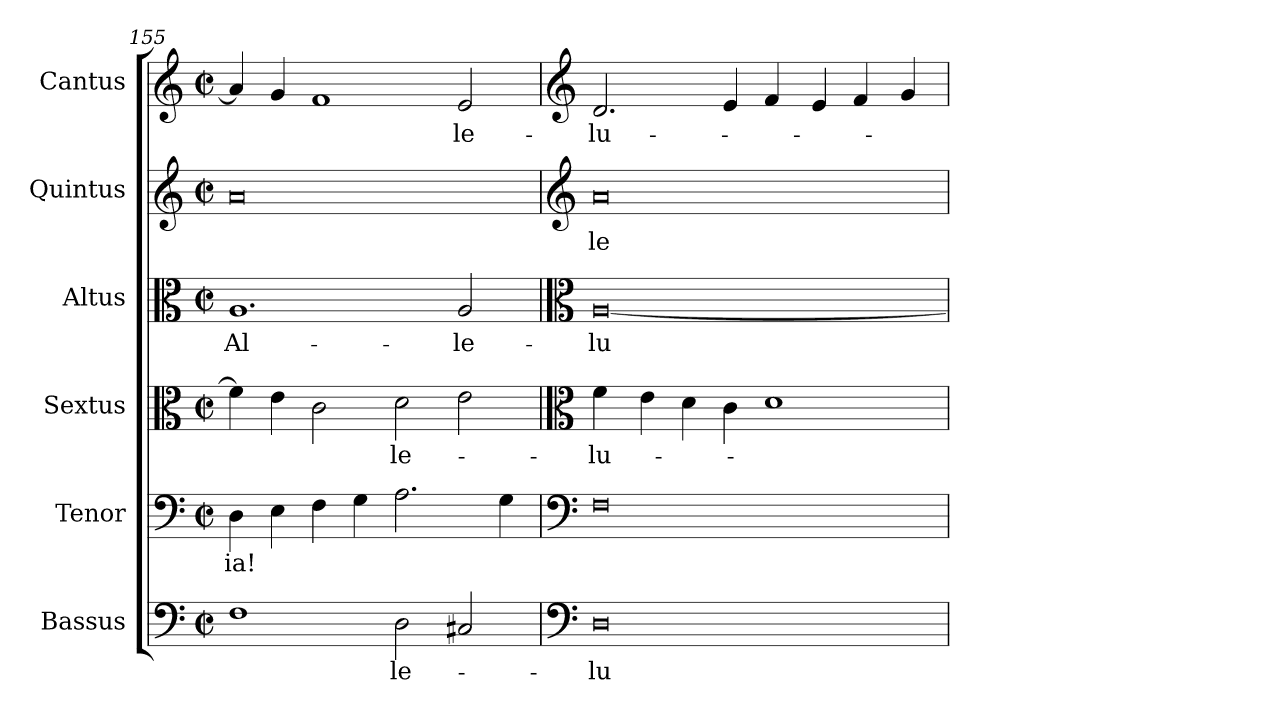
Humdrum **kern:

**kern	**text	**kern	**text	**kern	**text	**kern	**text	**kern	**text	**kern	**text
*part6	*part6	*part5	*part5	*part4	*part4	*part3	*part3	*part2	*part2	*part1	*part1
*staff6	*staff6	*staff5	*staff5	*staff4	*staff4	*staff3	*staff3	*staff2	*staff2	*staff1	*staff1
*I"Bassus	*	*I"Tenor	*	*I"Sextus	*	*I"Altus	*	*I"Quintus	*	*I"Cantus	*
*I'Bassus	*	*I'Tenor	*	*I'Sextus	*	*I'Altus	*	*I'Quintus	*	*I'Cantus	*
*clefF4	*	*clefF4	*	*clefC3	*	*clefC3	*	*clefG2	*	*clefG2	*
*M2/2	*	*M2/2	*	*M2/2	*	*M2/2	*	*M2/2	*	*M2/2	*
*met(c|)	*	*met(c|)	*	*met(c|)	*	*met(c|)	*	*met(c|)	*	*met(c|)	*
=155	=155	=155	=155	=155	=155	=155	=155	=155	=155	=155	=155
!	!	!	!LO:LY:b:cj	!	!	!	!LO:LY:b:cj	!	!	!	!
1F	.	4D\	-ia!	4f\]	.	1.A	Al-	0a	.	4a/]	.
.	.	4E\	.	4e\	.	.	.	.	.	4g/	.
.	.	4F\	.	2c\	.	.	.	.	.	1f	.
.	.	4G\	.	.	.	.	.	.	.	.	.
!	!LO:LY:b:cj	!	!	!	!LO:LY:b:cj	!	!	!	!	!	!
2D\	-le-	2.A\	.	2d\	-le-	.	.	.	.	.	.
!	!	!	!	!	!	!	!LO:LY:b:cj	!	!	!	!LO:LY:b:cj
2C#X/	.	.	.	2e\	.	2A/	-le-	.	.	2e/	-le-
.	.	4G\	.	.	.	.	.	.	.	.	.
!!LO:PB:g=z
=156	=156	=156	=156	=156	=156	=156	=156	=156	=156	=156	=156
*clefF4	*	*clefF4	*	*clefC3	*	*clefC3	*	*clefG2	*	*clefG2	*
!	!LO:LY:b:cj	!	!	!	!LO:LY:b:cj	!	!LO:LY:b:cj	!	!LO:LY:b:rj	!	!LO:LY:b:cj
*	*	*^	*	*	*	*	*	*	*	*	*
0D	-lu-	0F	64ryy	.	4f\	-lu-	[<0A	-lu-	0a	-le-	2.d/	-lu-
.	.	.	1ryy	.	.	.	.	.	.	.	.	.
.	.	.	.	.	4e\	.	.	.	.	.	.	.
.	.	.	.	.	4d\	.	.	.	.	.	.	.
.	.	.	.	.	4c\	.	.	.	.	.	4e/	.
.	.	.	.	.	1d	.	.	.	.	.	4f/	.
.	.	.	2ryy	.	.	.	.	.	.	.	.	.
.	.	.	.	.	.	.	.	.	.	.	4e/	.
.	.	.	.	.	.	.	.	.	.	.	4f/	.
.	.	.	4ryy	.	.	.	.	.	.	.	.	.
.	.	.	.	.	.	.	.	.	.	.	4g/	.
.	.	.	8...ryy	.	.	.	.	.	.	.	.	.
*	*	*v	*v	*	*	*	*	*	*	*	*	*
=	=	=	=	=	=	=	=	=	=	=	=
*-	*-	*-	*-	*-	*-	*-	*-	*-	*-	*-	*-
